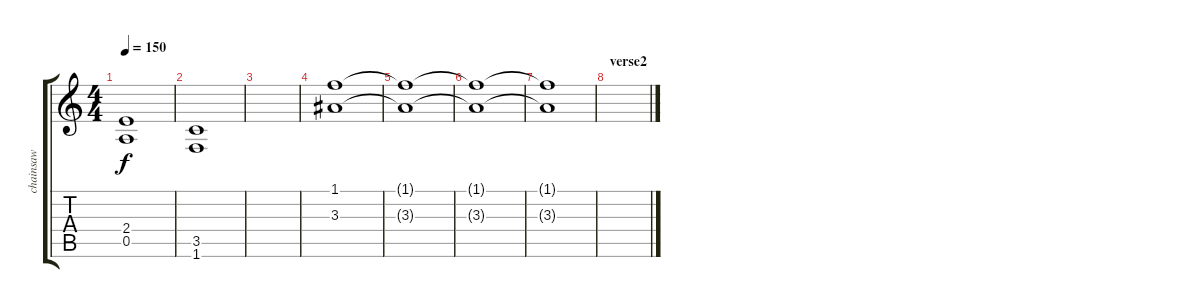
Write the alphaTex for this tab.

\track ("chainsaw" "chainsaw") {instrument distortionguitar}
\staff {score tabs}
\tuning (E4 B3 G3 D3 A2 E2) {hide}
\ts (4 4)
\tempo 150
\clef g2
\ks c
(2.4 0.5).1{dy f} |
(3.5 1.6).1 |
|
(1.1 3.3).1 |
(1.1{t} 3.3{t}).1 |
(1.1{t} 3.3{t}).1 |
(1.1{t} 3.3{t}).1 |
\section ("" "verse2")
